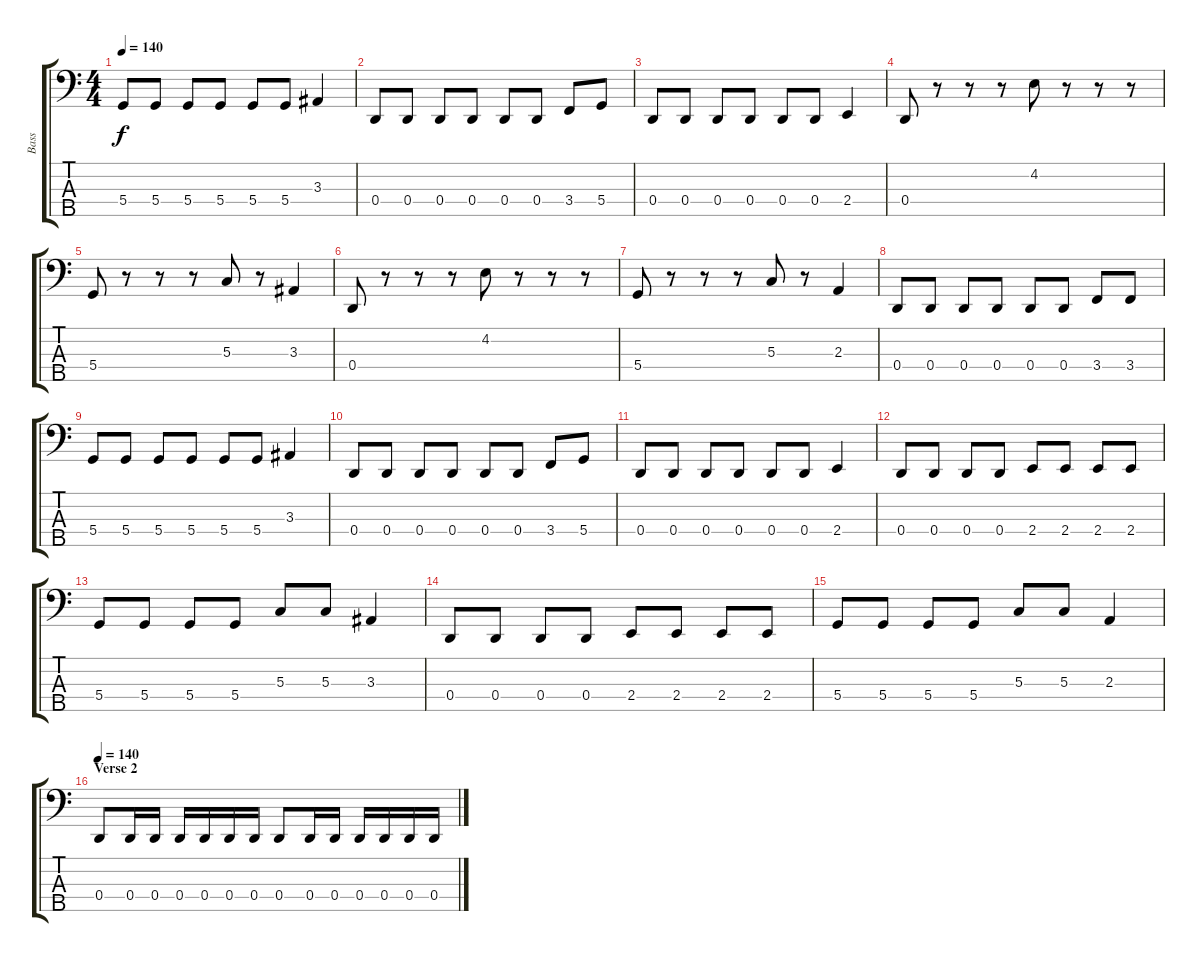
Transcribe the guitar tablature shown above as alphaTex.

\track ("Bass" "Bass") {instrument electricbassfinger}
\staff {score tabs}
\tuning (F2 C2 G1 D1 A0) {hide}
\ts (4 4)
\tempo 140
\clef f4
\ks c
5.4.8{dy f} 5.4.8 5.4.8 5.4.8 5.4.8 5.4.8 3.3.4 |
0.4.8 0.4.8 0.4.8 0.4.8 0.4.8 0.4.8 3.4.8 5.4.8 |
0.4.8 0.4.8 0.4.8 0.4.8 0.4.8 0.4.8 2.4.4 |
0.4.8 r.8 r.8 r.8 4.2.8 r.8 r.8 r.8 |
5.4.8 r.8 r.8 r.8 5.3.8 r.8 3.3.4 |
0.4.8 r.8 r.8 r.8 4.2.8 r.8 r.8 r.8 |
5.4.8 r.8 r.8 r.8 5.3.8 r.8 2.3.4 |
0.4.8 0.4.8 0.4.8 0.4.8 0.4.8 0.4.8 3.4.8 3.4.8 |
5.4.8 5.4.8 5.4.8 5.4.8 5.4.8 5.4.8 3.3.4 |
0.4.8 0.4.8 0.4.8 0.4.8 0.4.8 0.4.8 3.4.8 5.4.8 |
0.4.8 0.4.8 0.4.8 0.4.8 0.4.8 0.4.8 2.4.4 |
0.4.8 0.4.8 0.4.8 0.4.8 2.4.8 2.4.8 2.4.8 2.4.8 |
5.4.8 5.4.8 5.4.8 5.4.8 5.3.8 5.3.8 3.3.4 |
0.4.8 0.4.8 0.4.8 0.4.8 2.4.8 2.4.8 2.4.8 2.4.8 |
5.4.8 5.4.8 5.4.8 5.4.8 5.3.8 5.3.8 2.3.4 |
\section ("" "Verse 2")
\tempo 140
0.4.8 0.4.16 0.4.16 0.4.16 0.4.16 0.4.16 0.4.16 0.4.8 0.4.16 0.4.16 0.4.16 0.4.16 0.4.16 0.4.16
